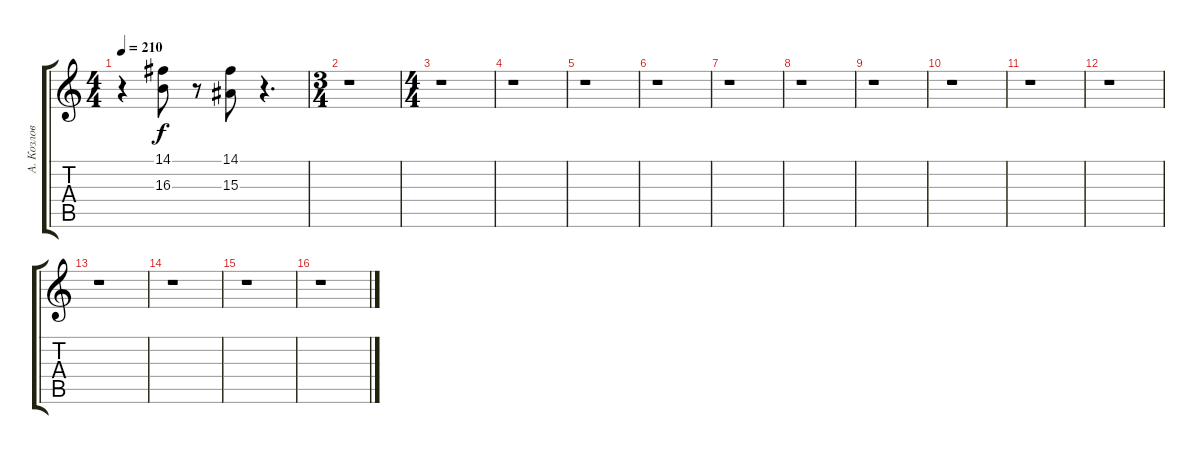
\track ("А. Козлов" "А. Козлов") {instrument tremolostrings}
\staff {score tabs}
\tuning (E4 B3 G3 D3 A2 E2) {hide}
\ts (4 4)
\tempo 210
\clef g2
\ks c
r.4{dy f} (14.1 16.3).8 r.8 (14.1 15.3).8 r.4{d} |
\ts (3 4)
r.1 |
\ts (4 4)
r.1 |
r.1 |
r.1 |
r.1 |
r.1 |
r.1 |
r.1 |
r.1 |
r.1 |
r.1 |
r.1 |
r.1 |
r.1 |
r.1
